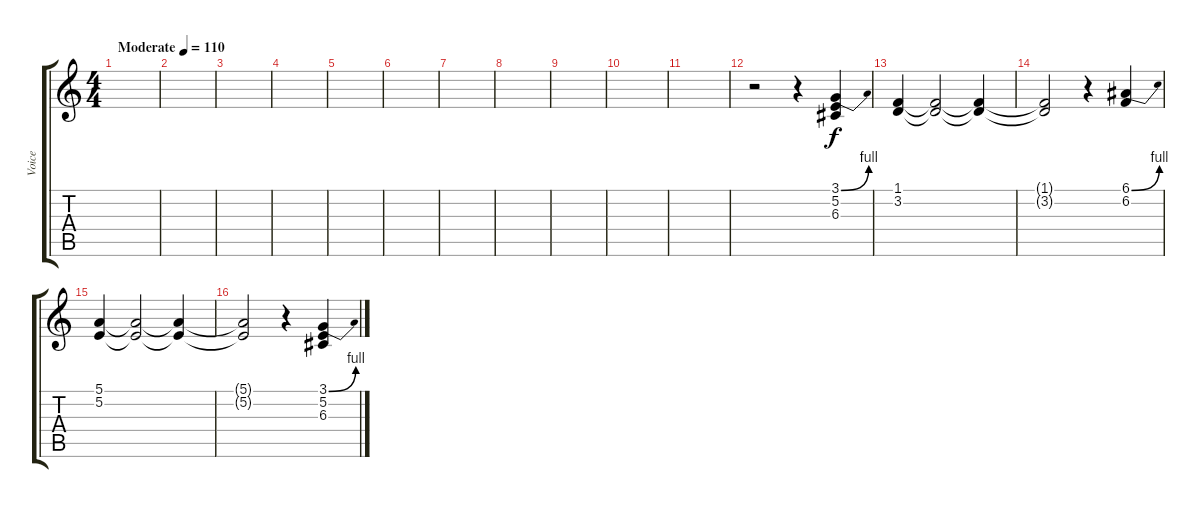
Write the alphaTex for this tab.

\track ("Voice" "Voice") {instrument voiceoohs}
\staff {score tabs}
\tuning (E4 B3 G3 D3 A2 E2) {hide}
\ts (4 4)
\tempo (110 "Moderate")
\clef g2
\ks c
|
|
|
|
|
|
|
|
|
|
|
r.2 r.4 (3.1{be (bend 0 0 60 4)} 5.2 6.3).4 |
(1.1 3.2).4 (1.1{t} 3.2{t}).2 (1.1{t} 3.2{t}).4 |
(1.1{t} 3.2{t}).2 r.4 (6.1{be (bend 0 0 60 4)} 6.2).4 |
(5.1 5.2).4 (5.1{t} 5.2{t}).2 (5.1{t} 5.2{t}).4 |
(5.1{t} 5.2{t}).2 r.4 (3.1{be (bend 0 0 60 4)} 5.2 6.3).4
